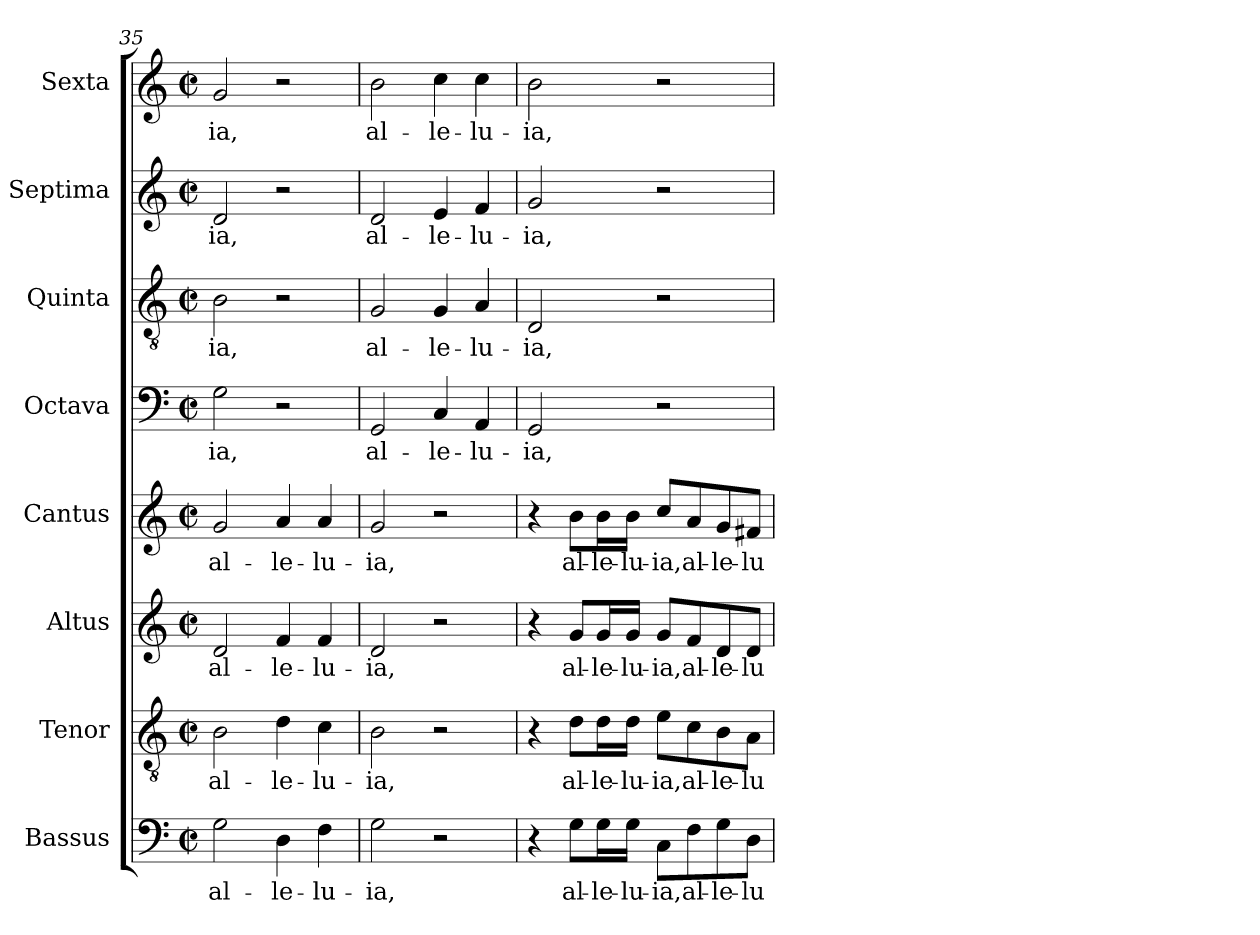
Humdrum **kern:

**kern	**text	**kern	**text	**kern	**text	**kern	**text	**kern	**text	**kern	**text	**kern	**text	**kern	**text
*part8	*part8	*part7	*part7	*part6	*part6	*part5	*part5	*part4	*part4	*part3	*part3	*part2	*part2	*part1	*part1
*staff8	*staff8	*staff7	*staff7	*staff6	*staff6	*staff5	*staff5	*staff4	*staff4	*staff3	*staff3	*staff2	*staff2	*staff1	*staff1
*I"Bassus	*	*I"Tenor	*	*I"Altus	*	*I"Cantus	*	*I"Octava	*	*I"Quinta	*	*I"Septima	*	*I"Sexta	*
*I'B.	*	*I'T.	*	*I'A.	*	*I'S.	*	*	*	*I'T.	*	*I'A.	*	*I'S.	*
*clefF4	*	*clefGv2	*	*clefG2	*	*clefG2	*	*clefF4	*	*clefGv2	*	*clefG2	*	*clefG2	*
*	*	*ITrd7c12	*	*	*	*	*	*	*	*ITrd7c12	*	*	*	*	*
*k[]	*	*k[]	*	*k[]	*	*k[]	*	*k[]	*	*k[]	*	*k[]	*	*k[]	*
*C:	*	*C:	*	*C:	*	*C:	*	*C:	*	*C:	*	*C:	*	*C:	*
*M2/2	*	*M2/2	*	*M2/2	*	*M2/2	*	*M2/2	*	*M2/2	*	*M2/2	*	*M2/2	*
*met(c|)	*	*met(c|)	*	*met(c|)	*	*met(c|)	*	*met(c|)	*	*met(c|)	*	*met(c|)	*	*met(c|)	*
=35	=35	=35	=35	=35	=35	=35	=35	=35	=35	=35	=35	=35	=35	=35	=35
!	!LO:LY:b:color=#000000	!	!	!	!	!	!	!	!	!	!	!	!	!	!
!	!	!	!LO:LY:b:color=#000000	!	!	!	!	!	!	!	!	!	!	!	!
!	!	!	!	!	!LO:LY:b:color=#000000	!	!	!	!	!	!	!	!	!	!
!	!	!	!	!	!	!	!LO:LY:b:color=#000000	!	!	!	!	!	!	!	!
!	!	!	!	!	!	!	!	!	!LO:LY:b:color=#000000	!	!	!	!	!	!
!	!	!	!	!	!	!	!	!	!	!	!LO:LY:b:color=#000000	!	!	!	!
!	!	!	!	!	!	!	!	!	!	!	!	!	!LO:LY:b:color=#000000	!	!
!	!	!	!	!	!	!	!	!	!	!	!	!	!	!	!LO:LY:b:color=#000000
2Gi\	al-	2BBi\	al-	2di/	al-	2gi/	al-	2Gi\	-ia,	2BBi\	-ia,	2di/	-ia,	2gi/	-ia,
!	!LO:LY:b:color=#000000	!	!	!	!	!	!	!	!	!	!	!	!	!	!
!	!	!	!LO:LY:b:color=#000000	!	!	!	!	!	!	!	!	!	!	!	!
!	!	!	!	!	!LO:LY:b:color=#000000	!	!	!	!	!	!	!	!	!	!
!	!	!	!	!	!	!	!LO:LY:b:color=#000000	!	!	!	!	!	!	!	!
4Di\	-le-	4Di\	-le-	4fi/	-le-	4ai/	-le-	2r	.	2r	.	2r	.	2r	.
!	!LO:LY:b:color=#000000	!	!	!	!	!	!	!	!	!	!	!	!	!	!
!	!	!	!LO:LY:b:color=#000000	!	!	!	!	!	!	!	!	!	!	!	!
!	!	!	!	!	!LO:LY:b:color=#000000	!	!	!	!	!	!	!	!	!	!
!	!	!	!	!	!	!	!LO:LY:b:color=#000000	!	!	!	!	!	!	!	!
4Fi\	-lu-	4Ci\	-lu-	4fi/	-lu-	4ai/	-lu-	.	.	.	.	.	.	.	.
=36	=36	=36	=36	=36	=36	=36	=36	=36	=36	=36	=36	=36	=36	=36	=36
!	!LO:LY:b:color=#000000	!	!	!	!	!	!	!	!	!	!	!	!	!	!
!	!	!	!LO:LY:b:color=#000000	!	!	!	!	!	!	!	!	!	!	!	!
!	!	!	!	!	!LO:LY:b:color=#000000	!	!	!	!	!	!	!	!	!	!
!	!	!	!	!	!	!	!LO:LY:b:color=#000000	!	!	!	!	!	!	!	!
!	!	!	!	!	!	!	!	!	!LO:LY:b:color=#000000	!	!	!	!	!	!
!	!	!	!	!	!	!	!	!	!	!	!LO:LY:b:color=#000000	!	!	!	!
!	!	!	!	!	!	!	!	!	!	!	!	!	!LO:LY:b:color=#000000	!	!
!	!	!	!	!	!	!	!	!	!	!	!	!	!	!	!LO:LY:b:color=#000000
2Gi\	-ia,	2BBi\	-ia,	2di/	-ia,	2gi/	-ia,	2GGi/	al-	2GGi/	al-	2di/	al-	2bi\	al-
!	!	!	!	!	!	!	!	!	!LO:LY:b:color=#000000	!	!	!	!	!	!
!	!	!	!	!	!	!	!	!	!	!	!LO:LY:b:color=#000000	!	!	!	!
!	!	!	!	!	!	!	!	!	!	!	!	!	!LO:LY:b:color=#000000	!	!
!	!	!	!	!	!	!	!	!	!	!	!	!	!	!	!LO:LY:b:color=#000000
2r	.	2r	.	2r	.	2r	.	4Ci/	-le-	4GGi/	-le-	4ei/	-le-	4cci\	-le-
!	!	!	!	!	!	!	!	!	!LO:LY:b:color=#000000	!	!	!	!	!	!
!	!	!	!	!	!	!	!	!	!	!	!LO:LY:b:color=#000000	!	!	!	!
!	!	!	!	!	!	!	!	!	!	!	!	!	!LO:LY:b:color=#000000	!	!
!	!	!	!	!	!	!	!	!	!	!	!	!	!	!	!LO:LY:b:color=#000000
.	.	.	.	.	.	.	.	4AAi/	-lu-	4AAi/	-lu-	4fi/	-lu-	4cci\	-lu-
=37	=37	=37	=37	=37	=37	=37	=37	=37	=37	=37	=37	=37	=37	=37	=37
!	!	!	!	!	!	!	!	!	!LO:LY:b:color=#000000	!	!	!	!	!	!
!	!	!	!	!	!	!	!	!	!	!	!LO:LY:b:color=#000000	!	!	!	!
!	!	!	!	!	!	!	!	!	!	!	!	!	!LO:LY:b:color=#000000	!	!
!	!	!	!	!	!	!	!	!	!	!	!	!	!	!	!LO:LY:b:color=#000000
4r	.	4r	.	4r	.	4r	.	2GGi/	-ia,	2DDi/	-ia,	2gi/	-ia,	2bi\	-ia,
!	!LO:LY:b:color=#000000	!	!	!	!	!	!	!	!	!	!	!	!	!	!
!	!	!	!LO:LY:b:color=#000000	!	!	!	!	!	!	!	!	!	!	!	!
!	!	!	!	!	!LO:LY:b:color=#000000	!	!	!	!	!	!	!	!	!	!
!	!	!	!	!	!	!	!LO:LY:b:color=#000000	!	!	!	!	!	!	!	!
8Gi\L	al-	8Di\L	al-	8gi/L	al-	8bi\L	al-	.	.	.	.	.	.	.	.
!	!LO:LY:b:color=#000000	!	!	!	!	!	!	!	!	!	!	!	!	!	!
!	!	!	!LO:LY:b:color=#000000	!	!	!	!	!	!	!	!	!	!	!	!
!	!	!	!	!	!LO:LY:b:color=#000000	!	!	!	!	!	!	!	!	!	!
!	!	!	!	!	!	!	!LO:LY:b:color=#000000	!	!	!	!	!	!	!	!
16Gi\L	-le-	16Di\L	-le-	16gi/L	-le-	16bi\L	-le-	.	.	.	.	.	.	.	.
!	!LO:LY:b:color=#000000	!	!	!	!	!	!	!	!	!	!	!	!	!	!
!	!	!	!LO:LY:b:color=#000000	!	!	!	!	!	!	!	!	!	!	!	!
!	!	!	!	!	!LO:LY:b:color=#000000	!	!	!	!	!	!	!	!	!	!
!	!	!	!	!	!	!	!LO:LY:b:color=#000000	!	!	!	!	!	!	!	!
16Gi\JJ	-lu-	16Di\JJ	-lu-	16gi/JJ	-lu-	16bi\JJ	-lu-	.	.	.	.	.	.	.	.
!	!LO:LY:b:color=#000000	!	!	!	!	!	!	!	!	!	!	!	!	!	!
!	!	!	!LO:LY:b:color=#000000	!	!	!	!	!	!	!	!	!	!	!	!
!	!	!	!	!	!LO:LY:b:color=#000000	!	!	!	!	!	!	!	!	!	!
!	!	!	!	!	!	!	!LO:LY:b:color=#000000	!	!	!	!	!	!	!	!
8Ci\L	-ia,	8Ei\L	-ia,	8gi/L	-ia,	8cci/L	-ia,	2r	.	2r	.	2r	.	2r	.
!	!LO:LY:b:color=#000000	!	!	!	!	!	!	!	!	!	!	!	!	!	!
!	!	!	!LO:LY:b:color=#000000	!	!	!	!	!	!	!	!	!	!	!	!
!	!	!	!	!	!LO:LY:b:color=#000000	!	!	!	!	!	!	!	!	!	!
!	!	!	!	!	!	!	!LO:LY:b:color=#000000	!	!	!	!	!	!	!	!
8Fi\	al-	8Ci\	al-	8fi/	al-	8ai/	al-	.	.	.	.	.	.	.	.
!	!LO:LY:b:color=#000000	!	!	!	!	!	!	!	!	!	!	!	!	!	!
!	!	!	!LO:LY:b:color=#000000	!	!	!	!	!	!	!	!	!	!	!	!
!	!	!	!	!	!LO:LY:b:color=#000000	!	!	!	!	!	!	!	!	!	!
!	!	!	!	!	!	!	!LO:LY:b:color=#000000	!	!	!	!	!	!	!	!
8Gi\	-le-	8BBi\	-le-	8di/	-le-	8gi/	-le-	.	.	.	.	.	.	.	.
!	!LO:LY:b:color=#000000	!	!	!	!	!	!	!	!	!	!	!	!	!	!
!	!	!	!LO:LY:b:color=#000000	!	!	!	!	!	!	!	!	!	!	!	!
!	!	!	!	!	!LO:LY:b:color=#000000	!	!	!	!	!	!	!	!	!	!
!	!	!	!	!	!	!	!LO:LY:b:color=#000000	!	!	!	!	!	!	!	!
8Di\J	-lu-	8AAi\J	-lu-	8di/J	-lu-	8f#Xi/J	-lu-	.	.	.	.	.	.	.	.
=	=	=	=	=	=	=	=	=	=	=	=	=	=	=	=
*-	*-	*-	*-	*-	*-	*-	*-	*-	*-	*-	*-	*-	*-	*-	*-
